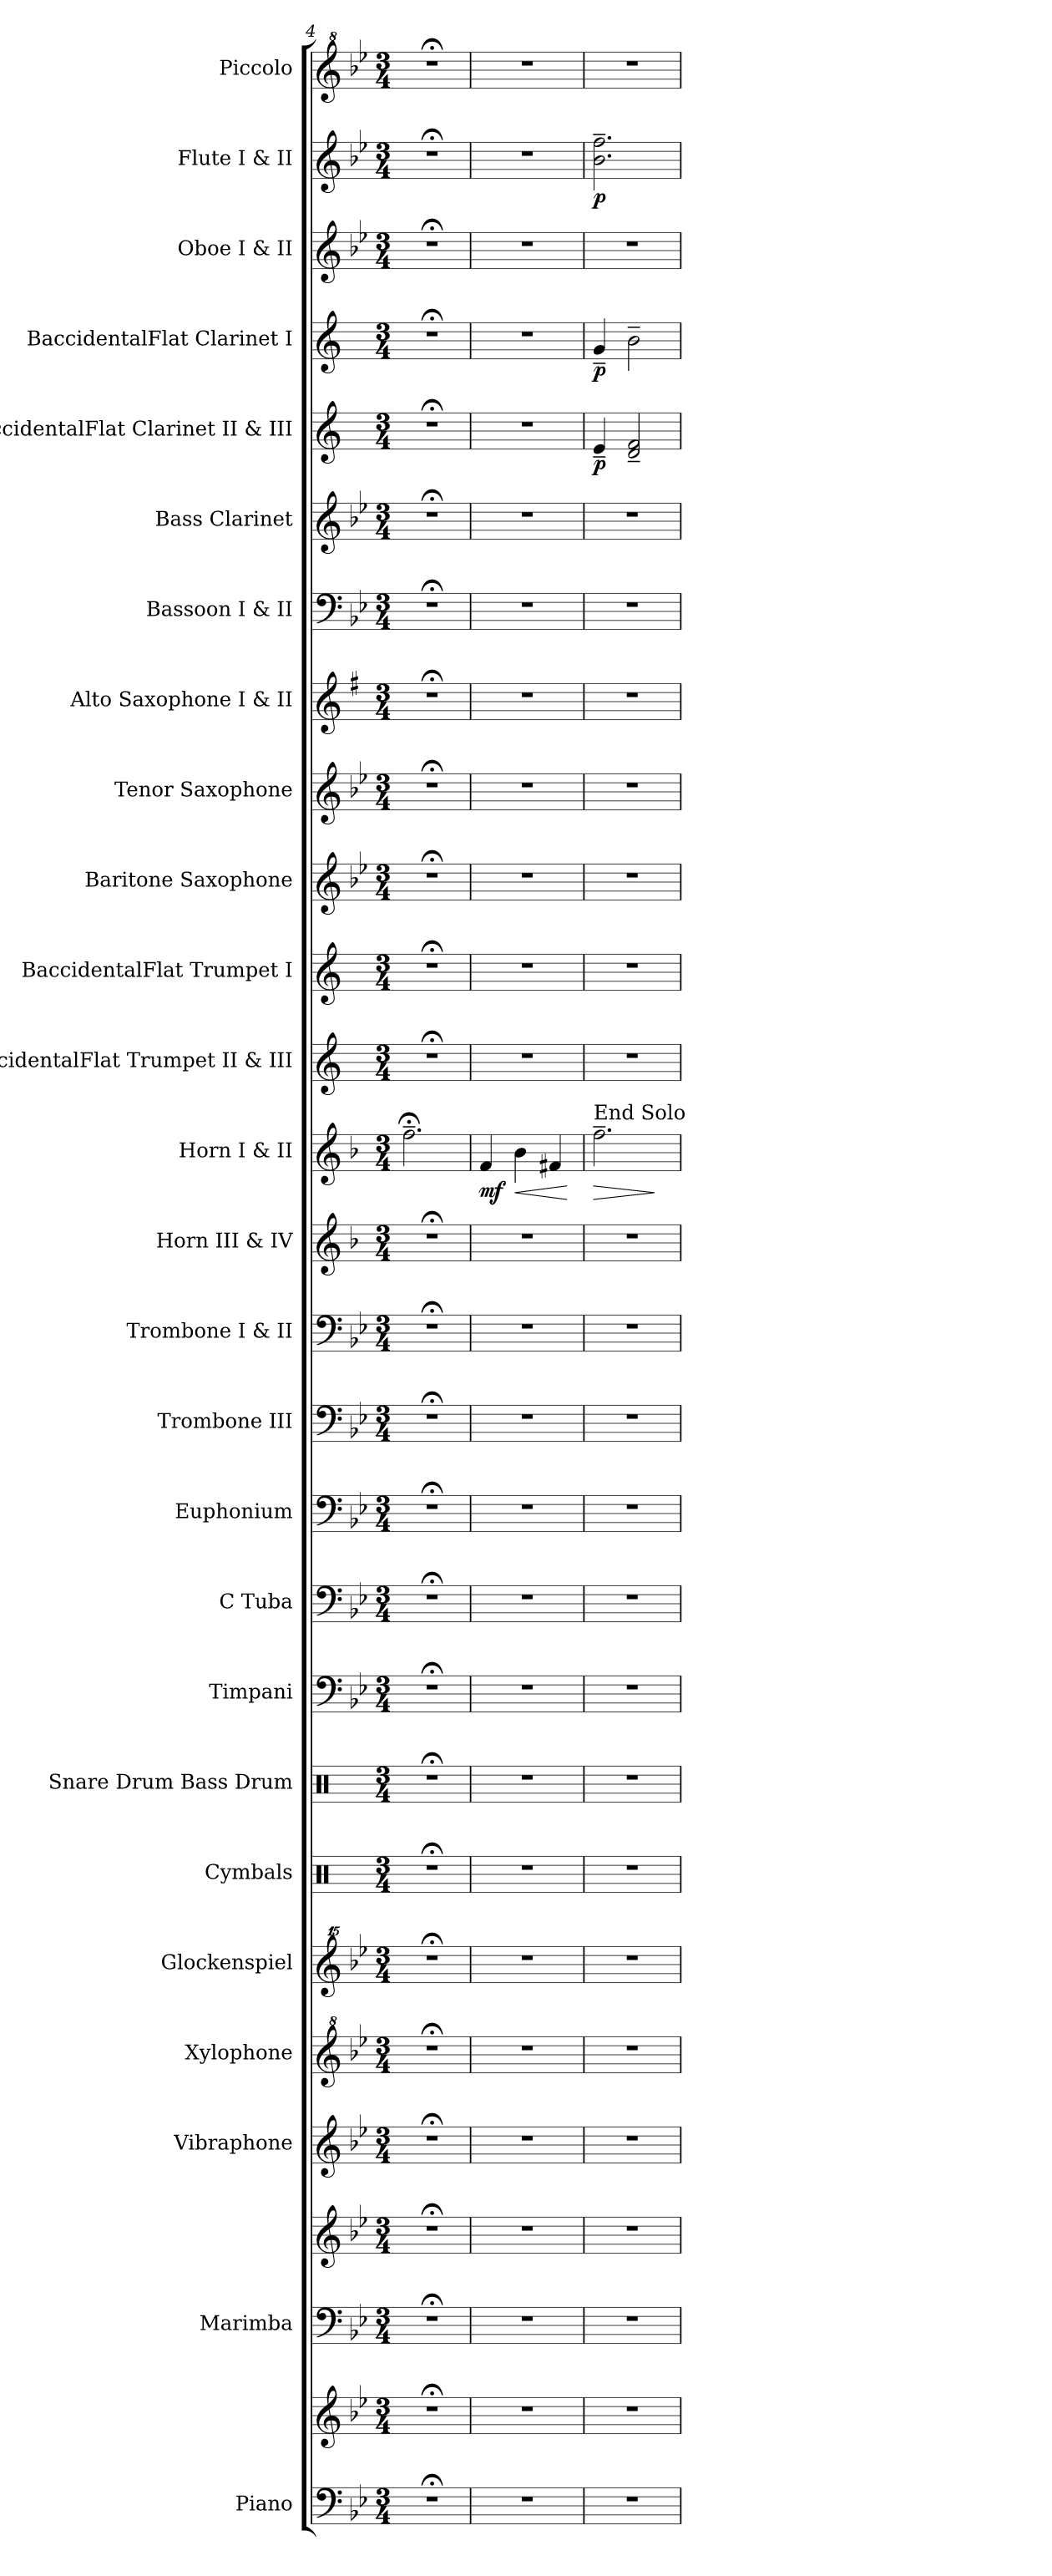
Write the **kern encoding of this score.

**kern	**kern	**kern	**kern	**kern	**kern	**kern	**kern	**kern	**kern	**kern	**kern	**kern	**kern	**kern	**kern	**dynam	**kern	**kern	**kern	**kern	**kern	**kern	**kern	**kern	**dynam	**kern	**dynam	**kern	**kern	**dynam	**kern
*part26	*part26	*part25	*part25	*part24	*part23	*part22	*part21	*part20	*part19	*part18	*part17	*part16	*part15	*part14	*part13	*part13	*part12	*part11	*part10	*part9	*part8	*part7	*part6	*part5	*part5	*part4	*part4	*part3	*part2	*part2	*part1
*staff28	*staff27	*staff26	*staff25	*staff24	*staff23	*staff22	*staff21	*staff20	*staff19	*staff18	*staff17	*staff16	*staff15	*staff14	*staff13	*staff13	*staff12	*staff11	*staff10	*staff9	*staff8	*staff7	*staff6	*staff5	*staff5	*staff4	*staff4	*staff3	*staff2	*staff2	*staff1
*I"Piano	*	*I"Marimba	*	*I"Vibraphone	*I"Xylophone	*I"Glockenspiel	*I"Cymbals	*I"Snare Drum Bass Drum	*I"Timpani	*I"C Tuba	*I"Euphonium	*I"Trombone III	*I"Trombone I &amp; II	*I"Horn III &amp; IV	*I"Horn I &amp; II	*	*I"BaccidentalFlat Trumpet II &amp; III	*I"BaccidentalFlat Trumpet  I	*I"Baritone Saxophone	*I"Tenor Saxophone	*I"Alto Saxophone I &amp; II	*I"Bassoon I &amp; II	*I"Bass Clarinet	*I"BaccidentalFlat Clarinet II &amp; III	*	*I"BaccidentalFlat Clarinet I	*	*I"Oboe I &amp; II	*I"Flute I &amp; II	*	*I"Piccolo
*I'Pno.	*	*I'Mrm.	*	*I'Vib.	*I'Xyl.	*I'Glk.	*I'Cymbals	*I'Snare Bass	*I'Timp.	*I'C Tu.	*I'Eu.	*I'Trb. III	*I'Trb. I &amp; II	*I'Hn. III &amp; IV	*I'Hn. I &amp; II	*	*I'BaccidentalFlat Tpt. II &amp; III	*I'BaccidentalFlat Tpt. I	*I'Bar. Sax.	*I'T. Sax.	*I'A. Sax. I &amp; II	*I'Bsn. I &amp; II	*I'B. Cl.	*I'BaccidentalFlat Cl. II &amp; III	*	*I'BaccidentalFlat Cl. I	*	*I'Ob. I &amp; II	*I'Fl. I &amp; II	*	*I'Picc.
*clefF4	*clefG2	*clefF4	*clefG2	*clefG2	*clefG^2	*clefG^^2	*clefX	*clefX	*clefF4	*clefF4	*clefF4	*clefF4	*clefF4	*clefG2	*clefG2	*	*clefG2	*clefG2	*clefG2	*clefG2	*clefG2	*clefF4	*clefG2	*clefG2	*	*clefG2	*	*clefG2	*clefG2	*	*clefG^2
*	*	*	*	*	*	*	*	*	*	*	*	*	*	*ITrd4c7	*ITrd4c7	*	*ITrd1c2	*ITrd1c2	*ITrd12c21	*ITrd8c14	*ITrd5c9	*	*ITrd8c14	*ITrd1c2	*	*ITrd1c2	*	*	*	*	*ITrd-7c-12
*k[b-e-]	*k[b-e-]	*k[b-e-]	*k[b-e-]	*k[b-e-]	*k[b-e-]	*k[b-e-]	*k[]	*k[]	*k[b-e-]	*k[b-e-]	*k[b-e-]	*k[b-e-]	*k[b-e-]	*k[b-e-]	*k[b-e-]	*	*k[b-e-]	*k[b-e-]	*k[b-e-]	*k[b-e-]	*k[b-e-]	*k[b-e-]	*k[b-e-]	*k[b-e-]	*	*k[b-e-]	*	*k[b-e-]	*k[b-e-]	*	*k[b-e-]
*M3/4	*M3/4	*M3/4	*M3/4	*M3/4	*M3/4	*M3/4	*M3/4	*M3/4	*M3/4	*M3/4	*M3/4	*M3/4	*M3/4	*M3/4	*M3/4	*	*M3/4	*M3/4	*M3/4	*M3/4	*M3/4	*M3/4	*M3/4	*M3/4	*	*M3/4	*	*M3/4	*M3/4	*	*M3/4
=4	=4	=4	=4	=4	=4	=4	=4	=4	=4	=4	=4	=4	=4	=4	=4	=4	=4	=4	=4	=4	=4	=4	=4	=4	=4	=4	=4	=4	=4	=4	=4
2.r;<	2.r;<	2.r;<	2.r;<	2.r;<	2.r;<	2.r;<	2.r;<	2.r;<	2.r;<	2.r;<	2.r;<	2.r;<	2.r;<	2.r;<	2.b-;<~\	.	2.r;<	2.r;<	2.r;<	2.r;<	2.r;<	2.r;<	2.r;<	2.r;<	.	2.r;<	.	2.r;<	2.r;<	.	2.r;<
=5	=5	=5	=5	=5	=5	=5	=5	=5	=5	=5	=5	=5	=5	=5	=5	=5	=5	=5	=5	=5	=5	=5	=5	=5	=5	=5	=5	=5	=5	=5	=5
!	!	!	!	!	!	!	!	!	!	!	!	!	!	!	!	!LO:DY:b	!	!	!	!	!	!	!	!	!	!	!	!	!	!	!
2.r	2.r	2.r	2.r	2.r	2.r	2.r	2.r	2.r	2.r	2.r	2.r	2.r	2.r	2.r	4B-/	mf	2.r	2.r	2.r	2.r	2.r	2.r	2.r	2.r	.	2.r	.	2.r	2.r	.	2.r
!	!	!	!	!	!	!	!	!	!	!	!	!	!	!	!	!LO:HP:b	!	!	!	!	!	!	!	!	!	!	!	!	!	!	!
.	.	.	.	.	.	.	.	.	.	.	.	.	.	.	4e-\	<	.	.	.	.	.	.	.	.	.	.	.	.	.	.	.
.	.	.	.	.	.	.	.	.	.	.	.	.	.	.	4Bn/	.	.	.	.	.	.	.	.	.	.	.	.	.	.	.	.
.	.	.	.	.	.	.	.	.	.	.	.	.	.	.	.	[	.	.	.	.	.	.	.	.	.	.	.	.	.	.	.
=6	=6	=6	=6	=6	=6	=6	=6	=6	=6	=6	=6	=6	=6	=6	=6	=6	=6	=6	=6	=6	=6	=6	=6	=6	=6	=6	=6	=6	=6	=6	=6
!	!	!	!	!	!	!	!	!	!	!	!	!	!	!	!LO:TX:a:t=End Solo	!	!	!	!	!	!	!	!	!	!	!	!	!	!	!	!
!	!	!	!	!	!	!	!	!	!	!	!	!	!	!	!	!LO:HP:b	!	!	!	!	!	!	!	!	!LO:DY:b	!	!LO:DY:b	!	!	!LO:DY:b	!
2.r	2.r	2.r	2.r	2.r	2.r	2.r	2.r	2.r	2.r	2.r	2.r	2.r	2.r	2.r	2.b-~\	>	2.r	2.r	2.r	2.r	2.r	2.r	2.r	4d~/	p	4f~/	p	2.r	2.b-\~ 2.ff\~	p	2.r
.	.	.	.	.	.	.	.	.	.	.	.	.	.	.	.	.	.	.	.	.	.	.	.	2c/~ 2e-/~	.	2a~\	.	.	.	.	.
.	.	.	.	.	.	.	.	.	.	.	.	.	.	.	.	]	.	.	.	.	.	.	.	.	.	.	.	.	.	.	.
=	=	=	=	=	=	=	=	=	=	=	=	=	=	=	=	=	=	=	=	=	=	=	=	=	=	=	=	=	=	=	=
*-	*-	*-	*-	*-	*-	*-	*-	*-	*-	*-	*-	*-	*-	*-	*-	*-	*-	*-	*-	*-	*-	*-	*-	*-	*-	*-	*-	*-	*-	*-	*-
